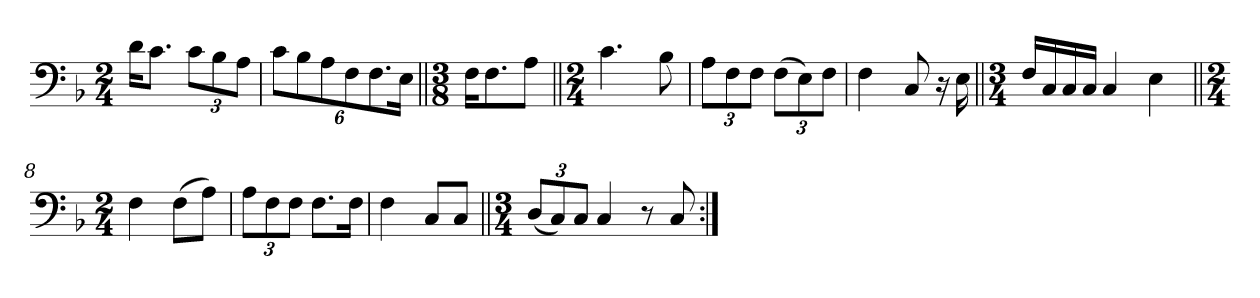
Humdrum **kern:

**kern
*part1
*staff1
*clefF4
*k[b-]
*M2/4
=1
16d\KL
8.c\J
12c\L
12B-\
12A\J
=2
12c\L
12B-\
12A\J
12F\L
12.F\
24E\JJ
=3||
*M3/8
16F\KL
8.F\
8A\J
=4||
*M2/4
4.c\
8B-\
=5
12A\L
12F\
12F\J
(12F\L
12E\)
12F\J
=6
4F\
8C/
16r
16E\
=7||
*M3/4
16F/LL
16C/
16C/
16C/JJ
4C/
4E\
=8||
*M2/4
4F\
(8F\L
8A\J)
=9
12A\L
12F\
12F\J
8.F\L
16F\Jk
=10
4F\
8C/L
8C/J
=11||
*M3/4
(12D/L
12C/)
12C/J
4C/
8r
8C/
=:|!
*-
